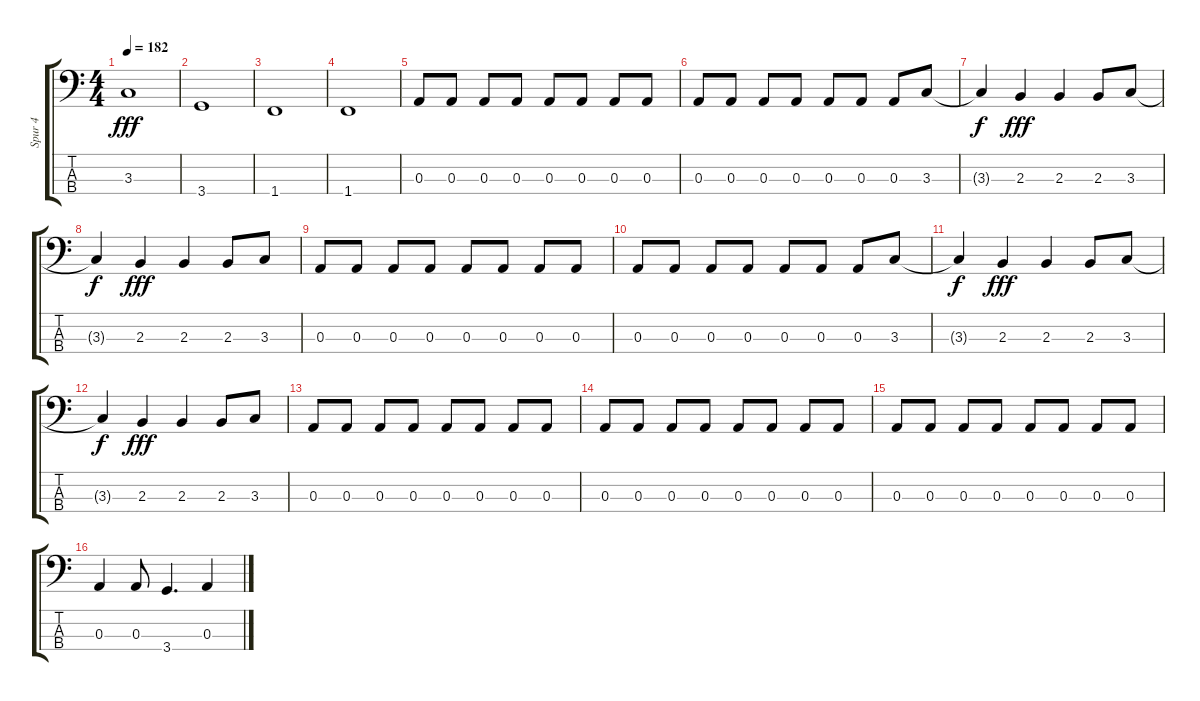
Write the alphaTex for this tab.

\track ("Spur 4" "Spur 4") {instrument electricbasspick}
\staff {score tabs}
\tuning (G2 D2 A1 E1) {hide}
\ts (4 4)
\tempo 182
\clef f4
\ks c
3.3.1{dy fff} |
3.4.1 |
1.4.1 |
1.4.1 |
0.3.8 0.3.8 0.3.8 0.3.8 0.3.8 0.3.8 0.3.8 0.3.8 |
0.3.8 0.3.8 0.3.8 0.3.8 0.3.8 0.3.8 0.3.8 3.3.8 |
3.3{t}.4{dy f} 2.3.4{dy fff} 2.3.4 2.3.8 3.3.8 |
3.3{t}.4{dy f} 2.3.4{dy fff} 2.3.4 2.3.8 3.3.8 |
0.3.8 0.3.8 0.3.8 0.3.8 0.3.8 0.3.8 0.3.8 0.3.8 |
0.3.8 0.3.8 0.3.8 0.3.8 0.3.8 0.3.8 0.3.8 3.3.8 |
3.3{t}.4{dy f} 2.3.4{dy fff} 2.3.4 2.3.8 3.3.8 |
3.3{t}.4{dy f} 2.3.4{dy fff} 2.3.4 2.3.8 3.3.8 |
0.3.8 0.3.8 0.3.8 0.3.8 0.3.8 0.3.8 0.3.8 0.3.8 |
0.3.8 0.3.8 0.3.8 0.3.8 0.3.8 0.3.8 0.3.8 0.3.8 |
0.3.8 0.3.8 0.3.8 0.3.8 0.3.8 0.3.8 0.3.8 0.3.8 |
0.3.4 0.3.8 3.4.4{d} 0.3.4
